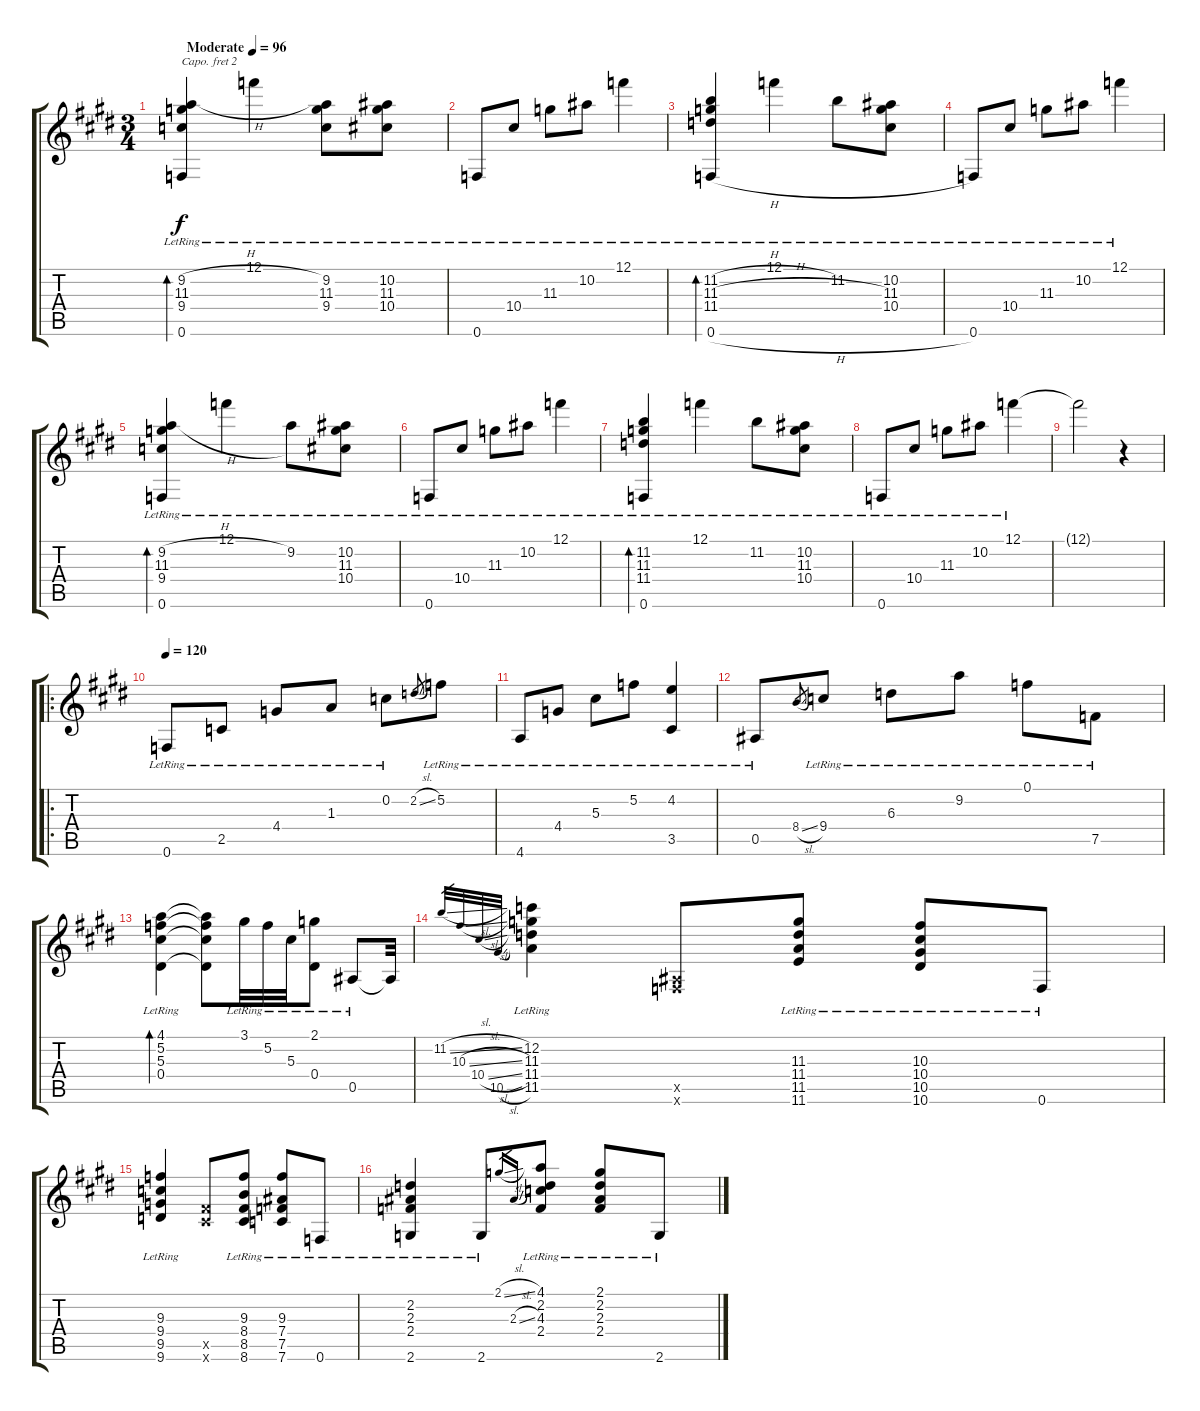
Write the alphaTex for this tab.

\track "" {instrument acousticguitarnylon}
\staff {score tabs}
\capo 2
\tuning (Eb4 Bb3 Gb3 Db3 Ab2 Eb2) {hide}
\ts (3 4)
\tempo (96 "Moderate")
\clef g2
\ks e
(9.2{h lr} 11.3{lr} 9.4{lr} 0.6{lr}).4{bd 120 dy f instrument acousticguitarnylon} 12.1{lr}.4 (9.2{lr} 11.3{lr} 9.4{lr}).8 (10.2{lr} 11.3{lr} 10.4{lr}).8 |
0.6{lr}.8 10.4{lr}.8 11.3{lr}.8 10.2{lr}.8 12.1{lr}.4 |
(11.2{h lr} 11.3{h lr} 11.4{h lr} 0.6{h lr}).4{bd 120} 12.1{lr}.4 11.2{lr}.8 (10.2{lr} 11.3{lr} 10.4{lr}).8 |
0.6{lr}.8 10.4{lr}.8 11.3{lr}.8 10.2{lr}.8 12.1{lr}.4 |
(9.2{h lr} 11.3{lr} 9.4{lr} 0.6{lr}).4{bd 120} 12.1{lr}.4 9.2{lr}.8 (10.2{lr} 11.3{lr} 10.4{lr}).8 |
0.6{lr}.8 10.4{lr}.8 11.3{lr}.8 10.2{lr}.8 12.1{lr}.4 |
(11.2{lr} 11.3{lr} 11.4{lr} 0.6{lr}).4{bd 120} 12.1{lr}.4 11.2{lr}.8 (10.2{lr} 11.3{lr} 10.4{lr}).8 |
0.6{lr}.8 10.4{lr}.8 11.3{lr}.8 10.2{lr}.8 12.1{lr}.4 |
12.1{t}.2 r.4 |
\ro
\tempo 120
0.6{lr}.8 2.5{lr}.8 4.4{lr}.8 1.3{lr}.8 0.2{lr}.8 2.2{sl}.8{gr} 5.2{lr}.8 |
4.6{lr}.8 4.4{lr}.8 5.3{lr}.8 5.2{lr}.8 (4.2{lr} 3.5{lr}).4 |
0.5{lr}.8 8.4{sl}.8{gr} 9.4{lr}.8 6.3{lr}.8 9.2{lr}.8 0.1{lr}.8 7.5{lr}.8 |
(4.1{lr} 5.2{lr} 5.3{lr} 0.4{lr}).4{bd 120} (4.1{t} 5.2{t} 5.3{t} 0.4{t}).8 3.1{lr}.32 5.2{lr}.32 5.3{lr}.32 (2.1{lr} 0.4{lr}).8 0.5{lr}.8 0.5{t}.32 |
11.2{sl}.32{gr} 10.3{sl}.32{gr} 10.4{sl}.32{gr} 10.5{sl}.32{gr} (12.2{lr} 11.3{lr} 11.4{lr} 11.5{lr}).4 (0.5{x} 0.6{x}).8 (11.3{lr} 11.4{lr} 11.5{lr} 11.6{lr}).8 (10.3{lr} 10.4{lr} 10.5{lr} 10.6{lr}).8 0.6{lr}.8 |
(9.3{lr} 9.4{lr} 9.5{lr} 9.6{lr}).4 (8.5{x} 8.6{x}).8 (9.3{lr} 8.4{lr} 8.5{lr} 8.6{lr}).8 (9.3{lr} 7.4{lr} 7.5{lr} 7.6{lr}).8 0.6{lr}.8 |
(2.2{lr} 2.3{lr} 2.4{lr} 2.6{lr}).4 2.6{lr}.8 2.1{sl}.16{gr} 2.3{sl}.16{gr} (4.1{lr} 2.2{lr} 4.3{lr} 2.4{lr}).8 (2.1{lr} 2.2{lr} 2.3{lr} 2.4{lr}).8 2.6{lr}.8
